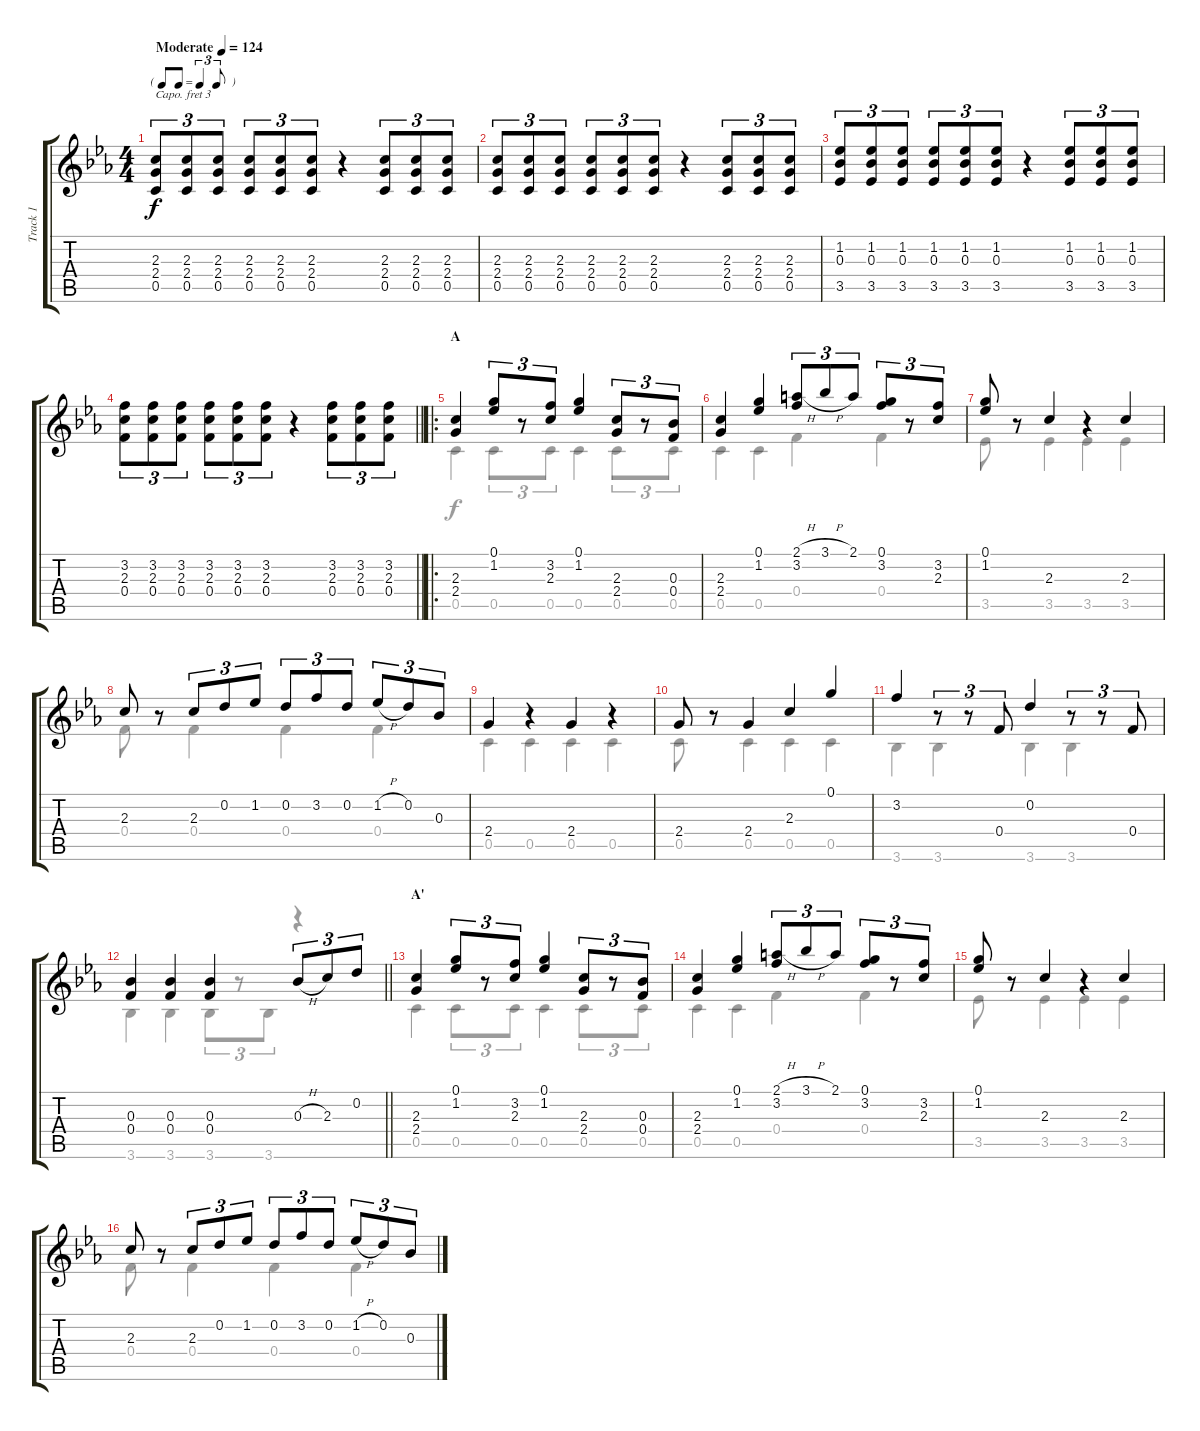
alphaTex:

\track ("Track 1" "Track 1") {instrument acousticguitarsteel}
\staff {score tabs}
\capo 3
\tuning (E4 B3 G3 D3 A2 E2) {hide}
\voice
\ts (4 4)
\tf triplet8th
\tempo (124 "Moderate")
\clef g2
\ks eb
(2.3 2.4 0.5).8{tu (3 2) dy f instrument acousticguitarsteel} (2.3 2.4 0.5).8{tu (3 2)} (2.3 2.4 0.5).8{tu (3 2)} (2.3 2.4 0.5).8{tu (3 2)} (2.3 2.4 0.5).8{tu (3 2)} (2.3 2.4 0.5).8{tu (3 2)} r.4 (2.3 2.4 0.5).8{tu (3 2)} (2.3 2.4 0.5).8{tu (3 2)} (2.3 2.4 0.5).8{tu (3 2)} |
(2.3 2.4 0.5).8{tu (3 2)} (2.3 2.4 0.5).8{tu (3 2)} (2.3 2.4 0.5).8{tu (3 2)} (2.3 2.4 0.5).8{tu (3 2)} (2.3 2.4 0.5).8{tu (3 2)} (2.3 2.4 0.5).8{tu (3 2)} r.4 (2.3 2.4 0.5).8{tu (3 2)} (2.3 2.4 0.5).8{tu (3 2) beam merge} (2.3 2.4 0.5).8{tu (3 2)} |
(1.2 0.3 3.5).8{tu (3 2)} (1.2 0.3 3.5).8{tu (3 2)} (1.2 0.3 3.5).8{tu (3 2)} (1.2 0.3 3.5).8{tu (3 2)} (1.2 0.3 3.5).8{tu (3 2)} (1.2 0.3 3.5).8{tu (3 2)} r.4 (1.2 0.3 3.5).8{tu (3 2)} (1.2 0.3 3.5).8{tu (3 2)} (1.2 0.3 3.5).8{tu (3 2)} |
\barLineRight lightlight
(3.2 2.3 0.4).8{tu (3 2)} (3.2 2.3 0.4).8{tu (3 2)} (3.2 2.3 0.4).8{tu (3 2)} (3.2 2.3 0.4).8{tu (3 2)} (3.2 2.3 0.4).8{tu (3 2)} (3.2 2.3 0.4).8{tu (3 2)} r.4 (3.2 2.3 0.4).8{tu (3 2)} (3.2 2.3 0.4).8{tu (3 2)} (3.2 2.3 0.4).8{tu (3 2)} |
\ro
\section ("" "A")
(2.3 2.4).4 (0.1 1.2).8{tu (3 2)} r.8{tu (3 2)} (3.2 2.3).8{tu (3 2)} (0.1 1.2).4 (2.3 2.4).8{tu (3 2)} r.8{tu (3 2)} (0.3 0.4).8{tu (3 2)} |
(2.3 2.4).4 (0.1 1.2).4 (2.1{h} 3.2).8{tu (3 2)} 3.1{h}.8{tu (3 2)} 2.1.8{tu (3 2)} (0.1 3.2).8{tu (3 2)} r.8{tu (3 2)} (3.2 2.3).8{tu (3 2)} |
(0.1 1.2).8 r.8 2.3.4 r.4 2.3.4 |
2.3.8 r.8 2.3.8{tu (3 2)} 0.2.8{tu (3 2)} 1.2.8{tu (3 2)} 0.2.8{tu (3 2)} 3.2.8{tu (3 2)} 0.2.8{tu (3 2)} 1.2{h}.8{tu (3 2)} 0.2.8{tu (3 2)} 0.3.8{tu (3 2)} |
2.4.4 r.4 2.4.4 r.4 |
2.4.8 r.8 2.4.4 2.3.4 0.1.4 |
3.2.4 r.8{tu (3 2)} r.8{tu (3 2)} 0.4.8{tu (3 2)} 0.2.4 r.8{tu (3 2)} r.8{tu (3 2)} 0.4.8{tu (3 2)} |
\barLineRight lightlight
(0.3 0.4).4 (0.3 0.4).4 (0.3 0.4).4 0.3{h}.8{tu (3 2)} 2.3.8{tu (3 2)} 0.2.8{tu (3 2)} |
\section ("" "A'")
(2.3 2.4).4 (0.1 1.2).8{tu (3 2)} r.8{tu (3 2)} (3.2 2.3).8{tu (3 2)} (0.1 1.2).4 (2.3 2.4).8{tu (3 2)} r.8{tu (3 2)} (0.3 0.4).8{tu (3 2)} |
(2.3 2.4).4 (0.1 1.2).4 (2.1{h} 3.2).8{tu (3 2)} 3.1{h}.8{tu (3 2)} 2.1.8{tu (3 2)} (0.1 3.2).8{tu (3 2)} r.8{tu (3 2)} (3.2 2.3).8{tu (3 2)} |
(0.1 1.2).8 r.8 2.3.4 r.4 2.3.4 |
2.3.8 r.8 2.3.8{tu (3 2)} 0.2.8{tu (3 2)} 1.2.8{tu (3 2)} 0.2.8{tu (3 2)} 3.2.8{tu (3 2)} 0.2.8{tu (3 2)} 1.2{h}.8{tu (3 2)} 0.2.8{tu (3 2)} 0.3.8{tu (3 2)}
\voice
\clef g2
\ottava regular
\simile none
\ks eb
|
|
|
\barLineRight lightlight
|
0.5.4 0.5.8{tu (3 2)} r.8{tu (3 2)} 0.5.8{tu (3 2)} 0.5.4 0.5.8{tu (3 2)} r.8{tu (3 2)} 0.5.8{tu (3 2)} |
0.5.4 0.5.4 0.4.4 0.4.4 |
3.5.8 r.8 3.5.4 3.5.4 3.5.4 |
0.4.8 r.8 0.4.4 0.4.4 0.4.4 |
0.5.4 0.5.4 0.5.4 0.5.4 |
0.5.8 r.8 0.5.4 0.5.4 0.5.4 |
3.6.4 3.6.4 3.6.4 3.6.4 |
\barLineRight lightlight
3.6.4 3.6.4 3.6.8{tu (3 2)} r.8{tu (3 2)} 3.6.8{tu (3 2)} r.4 |
0.5.4 0.5.8{tu (3 2)} r.8{tu (3 2)} 0.5.8{tu (3 2)} 0.5.4 0.5.8{tu (3 2)} r.8{tu (3 2)} 0.5.8{tu (3 2)} |
0.5.4 0.5.4 0.4.4 0.4.4 |
3.5.8 r.8 3.5.4 3.5.4 3.5.4 |
0.4.8 r.8 0.4.4 0.4.4 0.4.4
